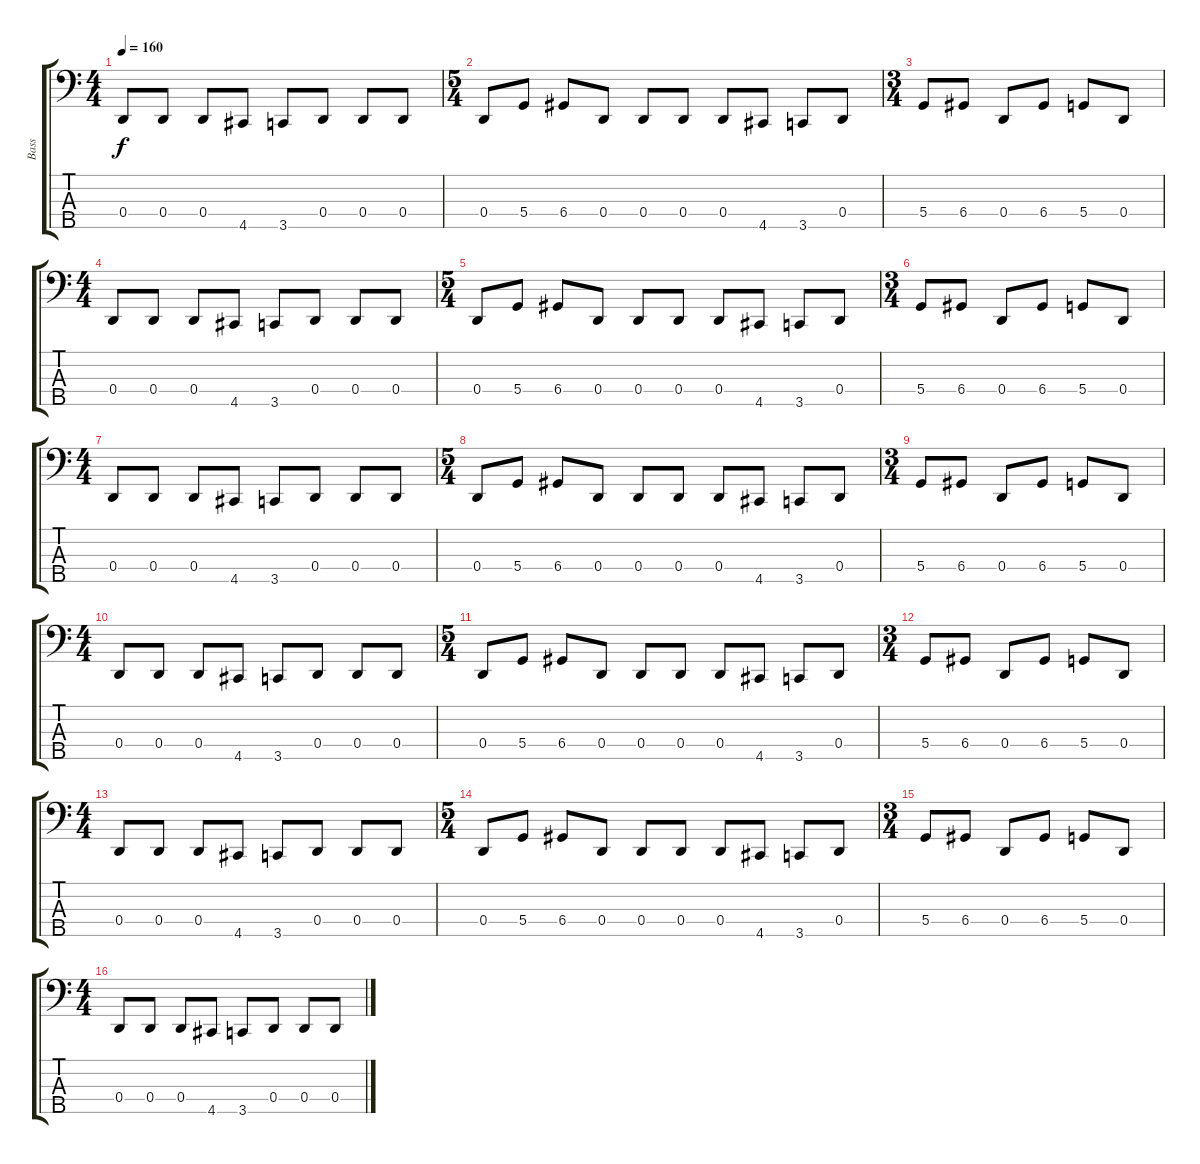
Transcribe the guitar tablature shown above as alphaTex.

\track ("Bass" "Bass") {instrument electricbassfinger}
\staff {score tabs}
\tuning (F2 C2 G1 D1 A0) {hide}
\ts (4 4)
\tempo 160
\clef f4
\ks c
0.4.8{dy f} 0.4.8 0.4.8 4.5.8 3.5.8 0.4.8 0.4.8 0.4.8 |
\ts (5 4)
0.4.8 5.4.8 6.4.8 0.4.8 0.4.8 0.4.8 0.4.8 4.5.8 3.5.8 0.4.8 |
\ts (3 4)
5.4.8 6.4.8 0.4.8 6.4.8 5.4.8 0.4.8 |
\ts (4 4)
0.4.8 0.4.8 0.4.8 4.5.8 3.5.8 0.4.8 0.4.8 0.4.8 |
\ts (5 4)
0.4.8 5.4.8 6.4.8 0.4.8 0.4.8 0.4.8 0.4.8 4.5.8 3.5.8 0.4.8 |
\ts (3 4)
5.4.8 6.4.8 0.4.8 6.4.8 5.4.8 0.4.8 |
\ts (4 4)
0.4.8 0.4.8 0.4.8 4.5.8 3.5.8 0.4.8 0.4.8 0.4.8 |
\ts (5 4)
0.4.8 5.4.8 6.4.8 0.4.8 0.4.8 0.4.8 0.4.8 4.5.8 3.5.8 0.4.8 |
\ts (3 4)
5.4.8 6.4.8 0.4.8 6.4.8 5.4.8 0.4.8 |
\ts (4 4)
0.4.8 0.4.8 0.4.8 4.5.8 3.5.8 0.4.8 0.4.8 0.4.8 |
\ts (5 4)
0.4.8 5.4.8 6.4.8 0.4.8 0.4.8 0.4.8 0.4.8 4.5.8 3.5.8 0.4.8 |
\ts (3 4)
5.4.8 6.4.8 0.4.8 6.4.8 5.4.8 0.4.8 |
\ts (4 4)
0.4.8 0.4.8 0.4.8 4.5.8 3.5.8 0.4.8 0.4.8 0.4.8 |
\ts (5 4)
0.4.8 5.4.8 6.4.8 0.4.8 0.4.8 0.4.8 0.4.8 4.5.8 3.5.8 0.4.8 |
\ts (3 4)
5.4.8 6.4.8 0.4.8 6.4.8 5.4.8 0.4.8 |
\ts (4 4)
0.4.8 0.4.8 0.4.8 4.5.8 3.5.8 0.4.8 0.4.8 0.4.8
